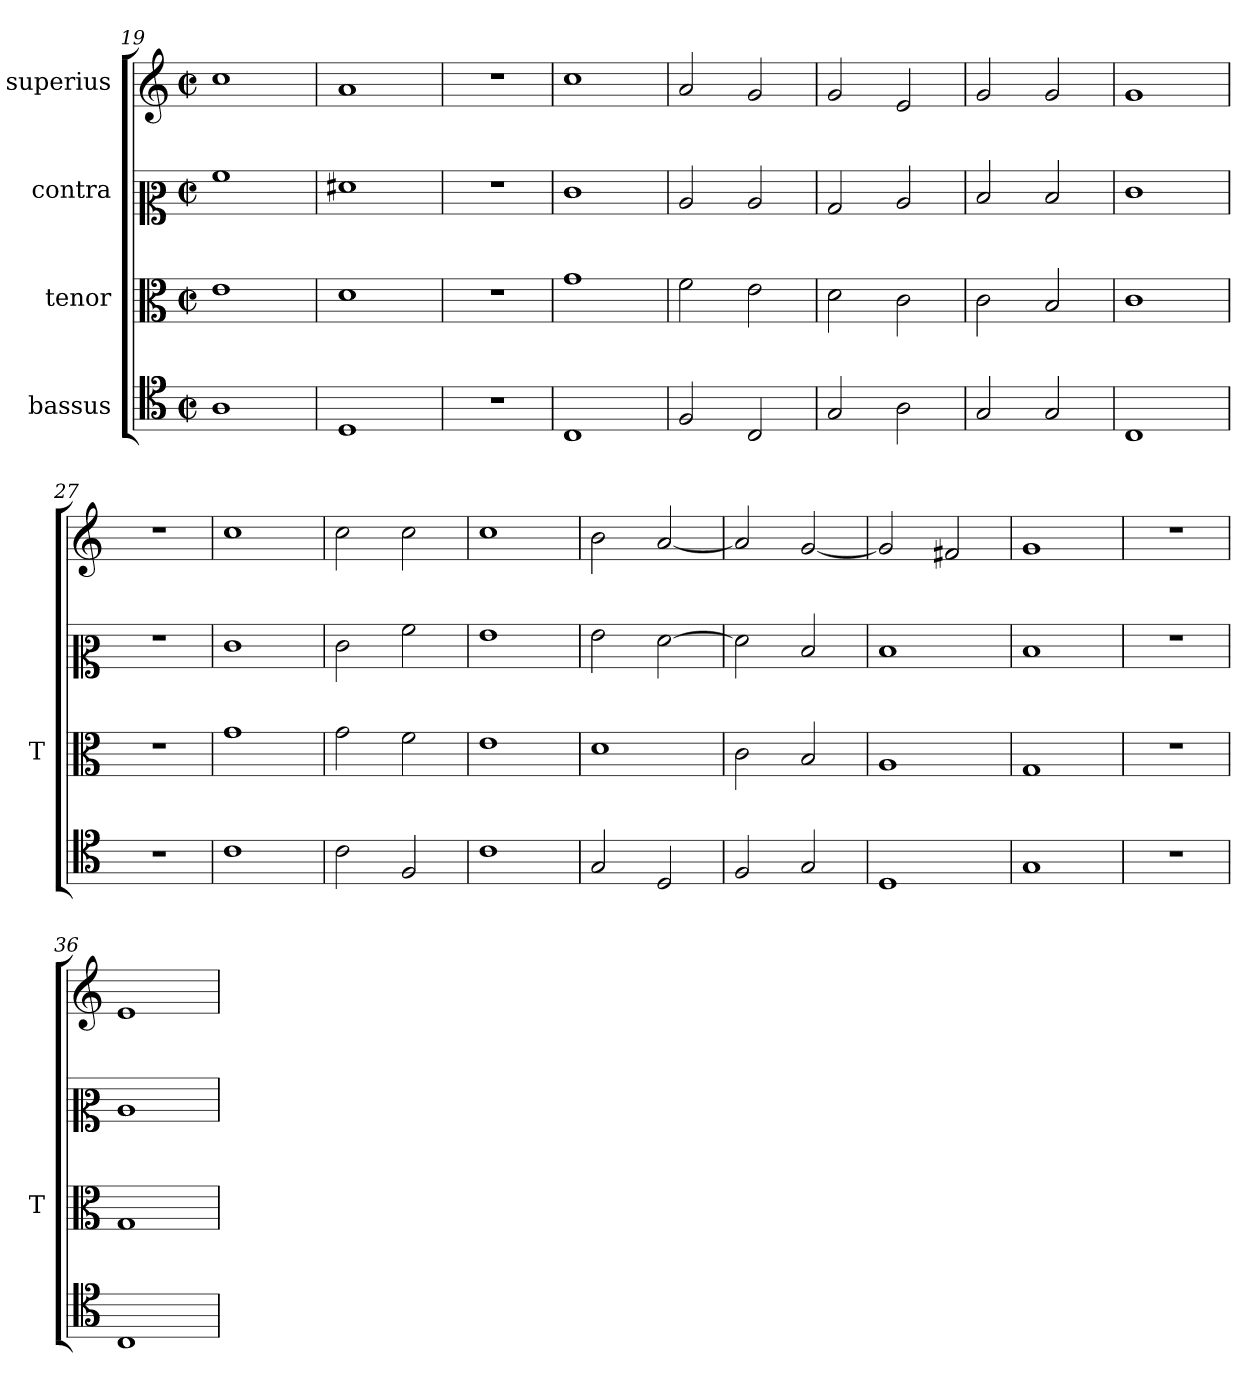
**kern	**kern	**kern	**kern
*part4	*part3	*part2	*part1
*staff4	*staff3	*staff2	*staff1
*I"bassus	*I"tenor	*I"contra	*I"superius
*	*I'T	*	*
*clefC4	*clefC3	*clefC2	*clefG2
*M2/2	*M2/2	*M2/2	*M2/2
*met(c|)	*met(c|)	*met(c|)	*met(c|)
=19	=19	=19	=19
1A	1e	1a	1cc
=20	=20	=20	=20
1D	1d	1f#X	1a
=21	=21	=21	=21
1r	1r	1r	1r
=22	=22	=22	=22
1C	1g	1e	1cc
=23	=23	=23	=23
2F	2f	2c	2a
2C	2e	2c	2g
=24	=24	=24	=24
2G	2d	2B	2g
2A	2c	2c	2e
=25	=25	=25	=25
2G	2c	2d	2g
2G	2B	2d	2g
=26	=26	=26	=26
1C	1c	1e	1g
=27	=27	=27	=27
1r	1r	1r	1r
=28	=28	=28	=28
1c	1g	1e	1cc
=29	=29	=29	=29
2c	2g	2e	2cc
2F	2f	2a	2cc
=30	=30	=30	=30
1c	1e	1g	1cc
=31	=31	=31	=31
2G	1d	2g	2b
2D	.	[2f	[2a
=32	=32	=32	=32
2F	2c	2f]	2a]
2G	2B	2d	[2g
=33	=33	=33	=33
1D	1A	1d	2g]
.	.	.	2f#X
=34	=34	=34	=34
1G	1G	1d	1g
=35	=35	=35	=35
1r	1r	1r	1r
=36	=36	=36	=36
1C	1G	1c	1e
=	=	=	=
*-	*-	*-	*-
